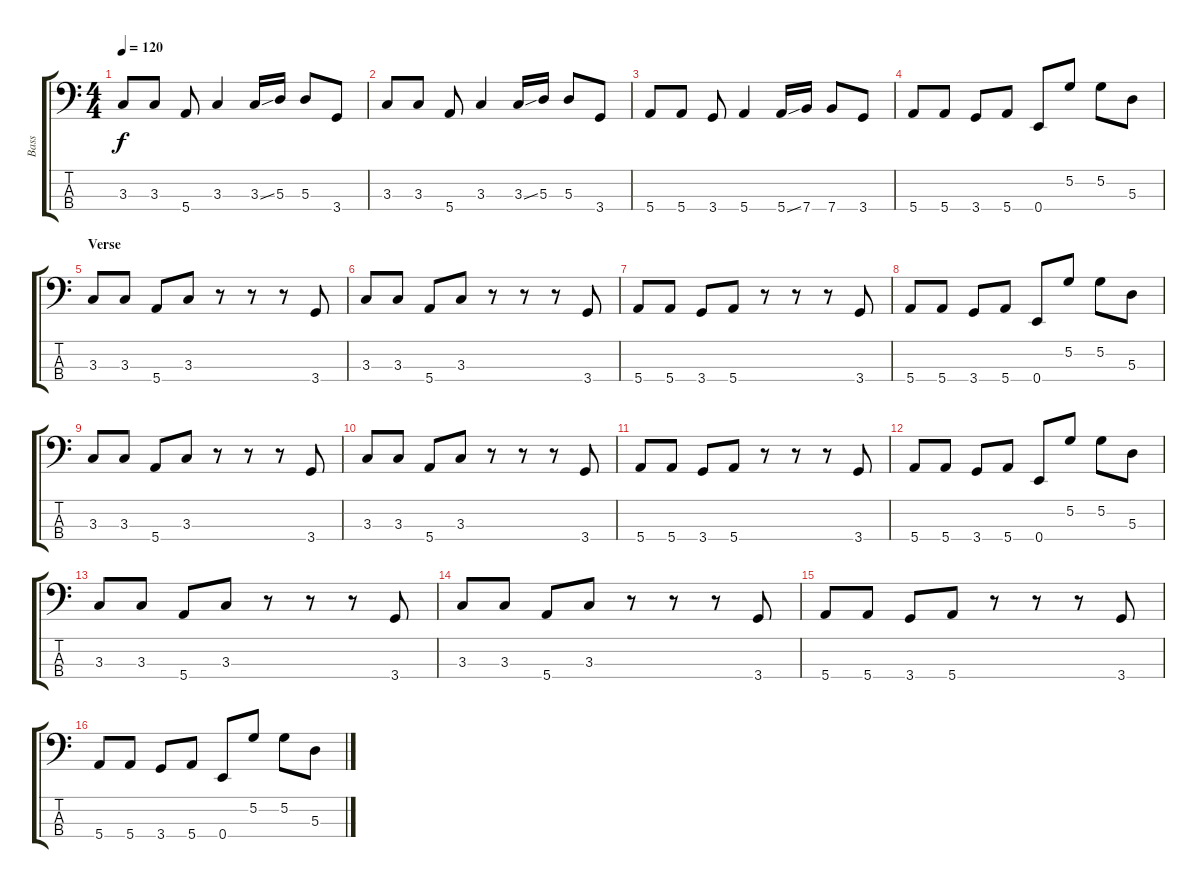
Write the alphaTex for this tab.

\track ("Bass" "Bass") {instrument electricbassfinger}
\staff {score tabs}
\tuning (G2 D2 A1 E1) {hide}
\ts (4 4)
\tempo 120
\clef f4
\ks c
3.3.8{dy f} 3.3.8 5.4.8 3.3.4 3.3{ss}.16 5.3.16 5.3.8 3.4.8 |
3.3.8 3.3.8 5.4.8 3.3.4 3.3{ss}.16 5.3.16 5.3.8 3.4.8 |
5.4.8 5.4.8 3.4.8 5.4.4 5.4{ss}.16 7.4.16 7.4.8 3.4.8 |
5.4.8 5.4.8 3.4.8 5.4.8 0.4.8 5.2.8 5.2.8 5.3.8 |
\section ("" "Verse")
3.3.8 3.3.8 5.4.8 3.3.8 r.8 r.8 r.8 3.4.8 |
3.3.8 3.3.8 5.4.8 3.3.8 r.8 r.8 r.8 3.4.8 |
5.4.8 5.4.8 3.4.8 5.4.8 r.8 r.8 r.8 3.4.8 |
5.4.8 5.4.8 3.4.8 5.4.8 0.4.8 5.2.8 5.2.8 5.3.8 |
3.3.8 3.3.8 5.4.8 3.3.8 r.8 r.8 r.8 3.4.8 |
3.3.8 3.3.8 5.4.8 3.3.8 r.8 r.8 r.8 3.4.8 |
5.4.8 5.4.8 3.4.8 5.4.8 r.8 r.8 r.8 3.4.8 |
5.4.8 5.4.8 3.4.8 5.4.8 0.4.8 5.2.8 5.2.8 5.3.8 |
3.3.8 3.3.8 5.4.8 3.3.8 r.8 r.8 r.8 3.4.8 |
3.3.8 3.3.8 5.4.8 3.3.8 r.8 r.8 r.8 3.4.8 |
5.4.8 5.4.8 3.4.8 5.4.8 r.8 r.8 r.8 3.4.8 |
5.4.8 5.4.8 3.4.8 5.4.8 0.4.8 5.2.8 5.2.8 5.3.8
